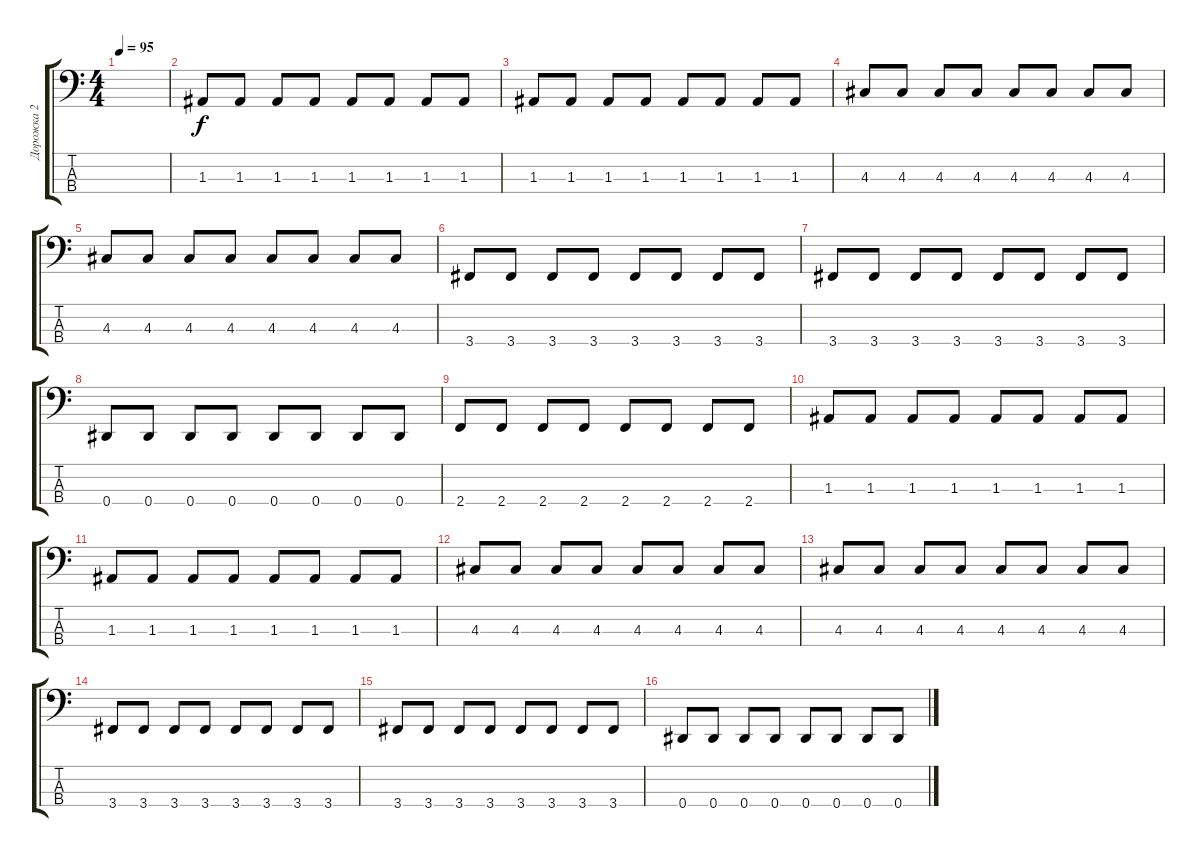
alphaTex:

\track ("Дорожка 2" "Дорожка 2") {instrument electricbassfinger}
\staff {score tabs}
\tuning (G2 D2 A1 Eb1) {hide}
\ts (4 4)
\tempo 95
\clef f4
\ks c
|
1.3.8 1.3.8 1.3.8 1.3.8 1.3.8 1.3.8 1.3.8 1.3.8 |
1.3.8 1.3.8 1.3.8 1.3.8 1.3.8 1.3.8 1.3.8 1.3.8 |
4.3.8 4.3.8 4.3.8 4.3.8 4.3.8 4.3.8 4.3.8 4.3.8 |
4.3.8 4.3.8 4.3.8 4.3.8 4.3.8 4.3.8 4.3.8 4.3.8 |
3.4.8 3.4.8 3.4.8 3.4.8 3.4.8 3.4.8 3.4.8 3.4.8 |
3.4.8 3.4.8 3.4.8 3.4.8 3.4.8 3.4.8 3.4.8 3.4.8 |
0.4.8 0.4.8 0.4.8 0.4.8 0.4.8 0.4.8 0.4.8 0.4.8 |
2.4.8 2.4.8 2.4.8 2.4.8 2.4.8 2.4.8 2.4.8 2.4.8 |
1.3.8 1.3.8 1.3.8 1.3.8 1.3.8 1.3.8 1.3.8 1.3.8 |
1.3.8 1.3.8 1.3.8 1.3.8 1.3.8 1.3.8 1.3.8 1.3.8 |
4.3.8 4.3.8 4.3.8 4.3.8 4.3.8 4.3.8 4.3.8 4.3.8 |
4.3.8 4.3.8 4.3.8 4.3.8 4.3.8 4.3.8 4.3.8 4.3.8 |
3.4.8 3.4.8 3.4.8 3.4.8 3.4.8 3.4.8 3.4.8 3.4.8 |
3.4.8 3.4.8 3.4.8 3.4.8 3.4.8 3.4.8 3.4.8 3.4.8 |
0.4.8 0.4.8 0.4.8 0.4.8 0.4.8 0.4.8 0.4.8 0.4.8
